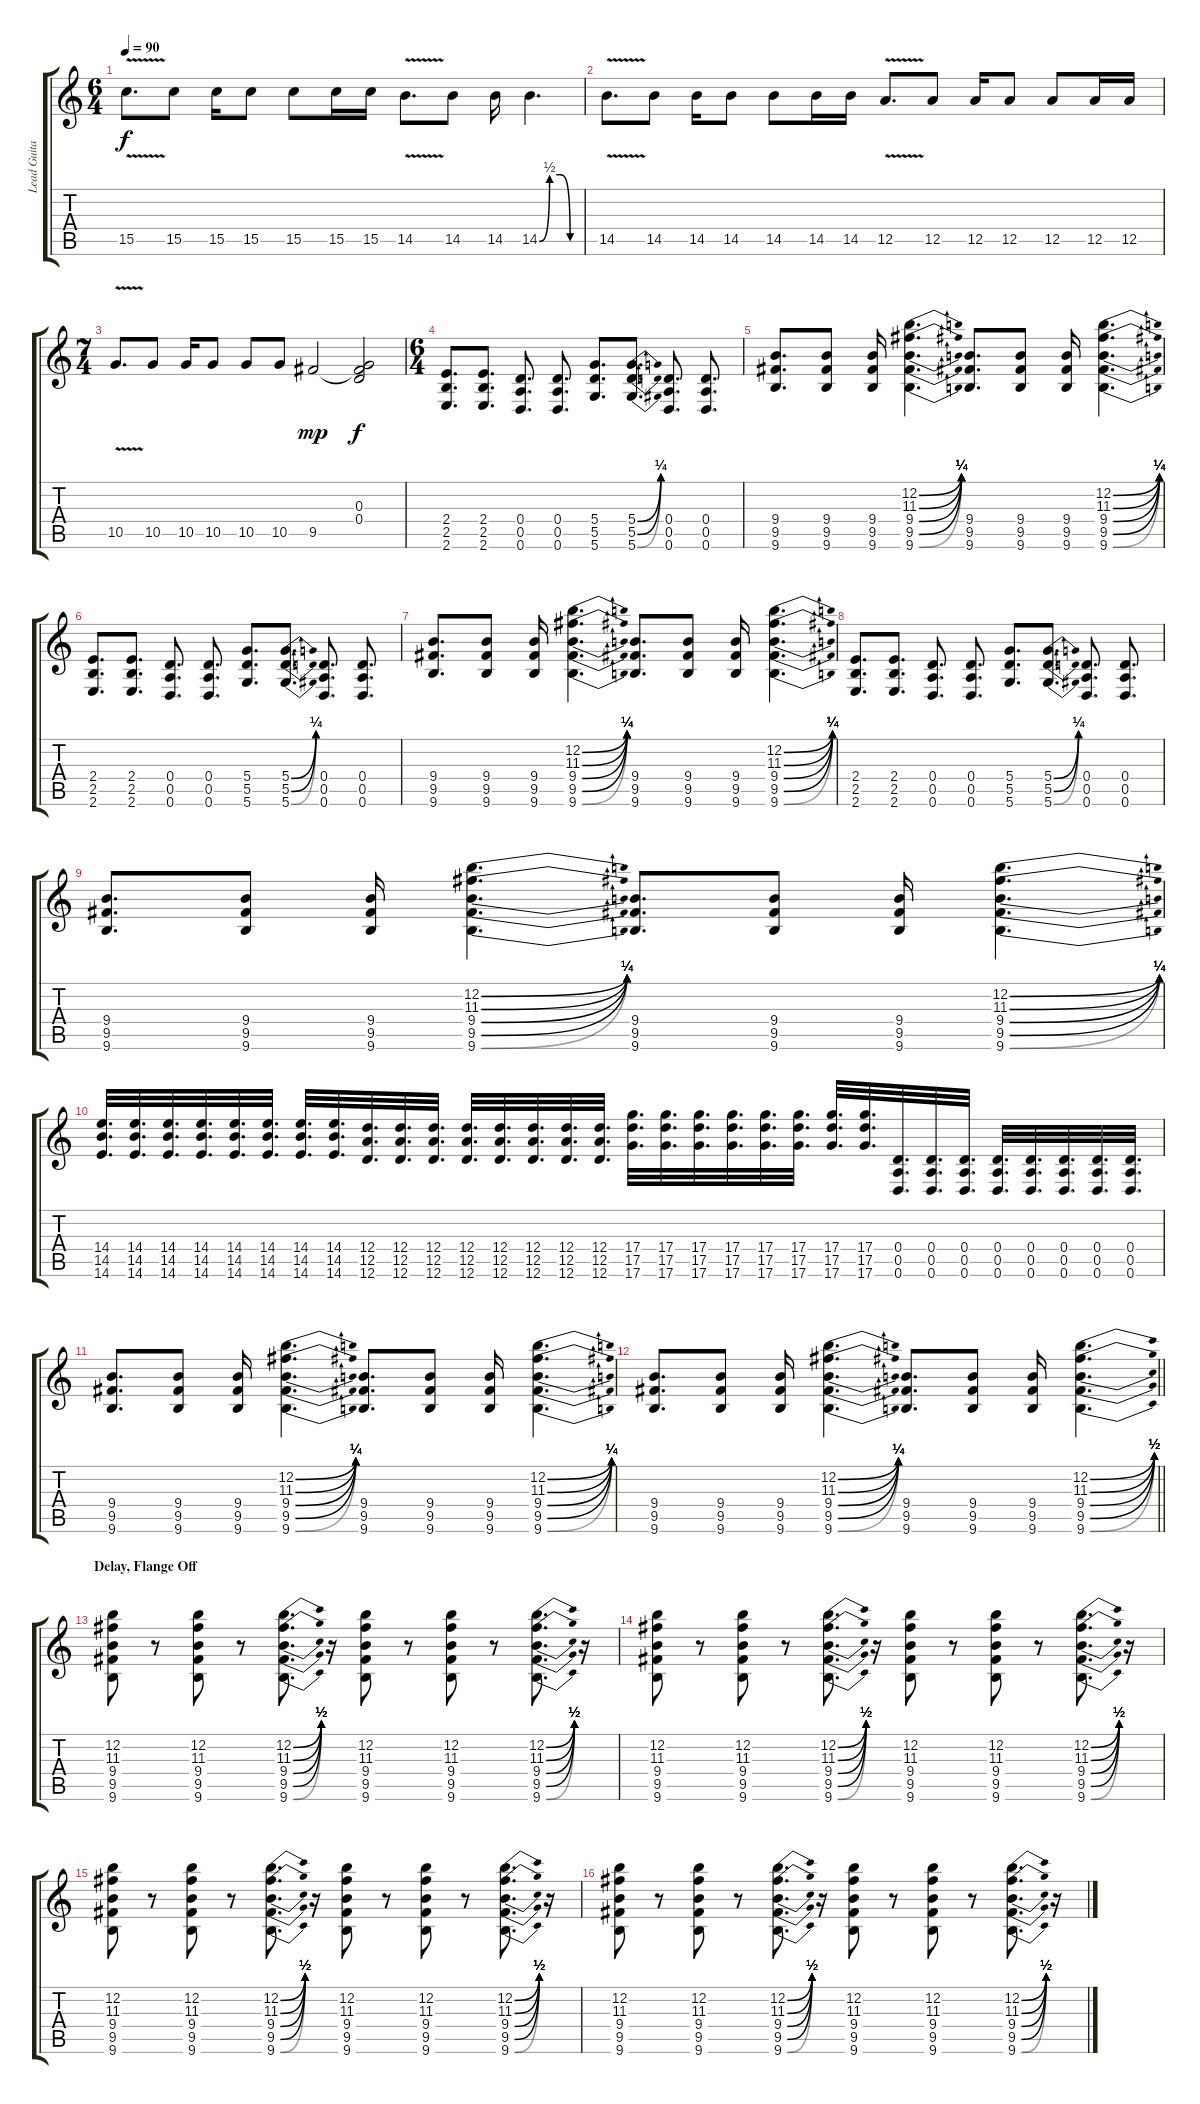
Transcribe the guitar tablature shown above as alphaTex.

\track ("Lead Guitar" "Lead Guita") {instrument distortionguitar}
\staff {score tabs}
\tuning (E4 B3 G3 D3 A2 D2) {hide}
\ts (6 4)
\tempo 90
\clef g2
\ks c
15.5{v}.8{d dy f} 15.5.8 15.5.16 15.5.8 15.5.8 15.5.16 15.5.16 14.5{v}.8{d} 14.5.8 14.5.16 14.5{be (custom 0 0 15 2 30 2 45 0 60 0)}.4{d} |
14.5{v}.8{d} 14.5.8 14.5.16 14.5.8 14.5.8 14.5.16 14.5.16 12.5{v}.8{d} 12.5.8 12.5.16 12.5.8 12.5.8 12.5.16 12.5.16 |
\ts (7 4)
10.5{v}.8{d} 10.5.8 10.5.16 10.5.8 10.5.8 10.5.8 9.5.2{dy mp volume 0} (0.3 0.4 9.5{t}).2{dy f} |
\ts (6 4)
(2.4 2.5 2.6).8{d volume 13} (2.4 2.5 2.6).8{d} (0.4 0.5 0.6).8{d} (0.4 0.5 0.6).8{d} (5.4 5.5 5.6).8{d} (5.4{be (bend 0 0 60 1)} 5.5{be (bend 0 0 60 1)} 5.6{be (bend 0 0 60 2)}).8{d} (0.4 0.5 0.6).8{d} (0.4 0.5 0.6).8{d} |
(9.4 9.5 9.6).8{d} (9.4 9.5 9.6).8 (9.4 9.5 9.6).16 (12.2{be (bend 0 0 60 1)} 11.3{be (bend 0 0 60 1)} 9.4{be (bend 0 0 60 1)} 9.5{be (bend 0 0 60 1)} 9.6{be (bend 0 0 60 1)}).4{d} (9.4 9.5 9.6).8{d} (9.4 9.5 9.6).8 (9.4 9.5 9.6).16 (12.2{be (bend 0 0 60 1)} 11.3{be (bend 0 0 60 1)} 9.4{be (bend 0 0 60 1)} 9.5{be (bend 0 0 60 1)} 9.6{be (bend 0 0 60 1)}).4{d} |
(2.4 2.5 2.6).8{d} (2.4 2.5 2.6).8{d} (0.4 0.5 0.6).8{d} (0.4 0.5 0.6).8{d} (5.4 5.5 5.6).8{d} (5.4{be (bend 0 0 60 1)} 5.5{be (bend 0 0 60 1)} 5.6{be (bend 0 0 60 2)}).8{d} (0.4 0.5 0.6).8{d} (0.4 0.5 0.6).8{d} |
(9.4 9.5 9.6).8{d} (9.4 9.5 9.6).8 (9.4 9.5 9.6).16 (12.2{be (bend 0 0 60 1)} 11.3{be (bend 0 0 60 1)} 9.4{be (bend 0 0 60 1)} 9.5{be (bend 0 0 60 1)} 9.6{be (bend 0 0 60 1)}).4{d} (9.4 9.5 9.6).8{d} (9.4 9.5 9.6).8 (9.4 9.5 9.6).16 (12.2{be (bend 0 0 60 1)} 11.3{be (bend 0 0 60 1)} 9.4{be (bend 0 0 60 1)} 9.5{be (bend 0 0 60 1)} 9.6{be (bend 0 0 60 1)}).4{d} |
(2.4 2.5 2.6).8{d} (2.4 2.5 2.6).8{d} (0.4 0.5 0.6).8{d} (0.4 0.5 0.6).8{d} (5.4 5.5 5.6).8{d} (5.4{be (bend 0 0 60 1)} 5.5{be (bend 0 0 60 1)} 5.6{be (bend 0 0 60 2)}).8{d} (0.4 0.5 0.6).8{d} (0.4 0.5 0.6).8{d} |
(9.4 9.5 9.6).8{d} (9.4 9.5 9.6).8 (9.4 9.5 9.6).16 (12.2{be (bend 0 0 60 1)} 11.3{be (bend 0 0 60 1)} 9.4{be (bend 0 0 60 1)} 9.5{be (bend 0 0 60 1)} 9.6{be (bend 0 0 60 1)}).4{d} (9.4 9.5 9.6).8{d} (9.4 9.5 9.6).8 (9.4 9.5 9.6).16 (12.2{be (bend 0 0 60 1)} 11.3{be (bend 0 0 60 1)} 9.4{be (bend 0 0 60 1)} 9.5{be (bend 0 0 60 1)} 9.6{be (bend 0 0 60 1)}).4{d} |
(14.4 14.5 14.6).32{d} (14.4 14.5 14.6).32{d} (14.4 14.5 14.6).32{d} (14.4 14.5 14.6).32{d} (14.4 14.5 14.6).32{d} (14.4 14.5 14.6).32{d} (14.4 14.5 14.6).32{d} (14.4 14.5 14.6).32{d} (12.4 12.5 12.6).32{d} (12.4 12.5 12.6).32{d} (12.4 12.5 12.6).32{d} (12.4 12.5 12.6).32{d} (12.4 12.5 12.6).32{d} (12.4 12.5 12.6).32{d} (12.4 12.5 12.6).32{d} (12.4 12.5 12.6).32{d} (17.4 17.5 17.6).32{d} (17.4 17.5 17.6).32{d} (17.4 17.5 17.6).32{d} (17.4 17.5 17.6).32{d} (17.4 17.5 17.6).32{d} (17.4 17.5 17.6).32{d} (17.4 17.5 17.6).32{d} (17.4 17.5 17.6).32{d} (0.4 0.5 0.6).32{d} (0.4 0.5 0.6).32{d} (0.4 0.5 0.6).32{d} (0.4 0.5 0.6).32{d} (0.4 0.5 0.6).32{d} (0.4 0.5 0.6).32{d} (0.4 0.5 0.6).32{d} (0.4 0.5 0.6).32{d} |
(9.4 9.5 9.6).8{d} (9.4 9.5 9.6).8 (9.4 9.5 9.6).16 (12.2{be (bend 0 0 60 1)} 11.3{be (bend 0 0 60 1)} 9.4{be (bend 0 0 60 1)} 9.5{be (bend 0 0 60 1)} 9.6{be (bend 0 0 60 1)}).4{d} (9.4 9.5 9.6).8{d} (9.4 9.5 9.6).8 (9.4 9.5 9.6).16 (12.2{be (bend 0 0 60 1)} 11.3{be (bend 0 0 60 1)} 9.4{be (bend 0 0 60 1)} 9.5{be (bend 0 0 60 1)} 9.6{be (bend 0 0 60 1)}).4{d} |
\barLineRight lightlight
(9.4 9.5 9.6).8{d} (9.4 9.5 9.6).8 (9.4 9.5 9.6).16 (12.2{be (bend 0 0 60 1)} 11.3{be (bend 0 0 60 1)} 9.4{be (bend 0 0 60 1)} 9.5{be (bend 0 0 60 1)} 9.6{be (bend 0 0 60 1)}).4{d} (9.4 9.5 9.6).8{d} (9.4 9.5 9.6).8 (9.4 9.5 9.6).16 (12.2{be (bend 0 0 60 2)} 11.3{be (bend 0 0 60 2)} 9.4{be (bend 0 0 60 2)} 9.5{be (bend 0 0 60 2)} 9.6{be (bend 0 0 60 2)}).4{d} |
\section ("" "Delay, Flange Off")
(12.2 11.3 9.4 9.5 9.6).8 r.8 (12.2 11.3 9.4 9.5 9.6).8 r.8 (12.2{be (bend 0 0 60 2)} 11.3{be (bend 0 0 60 2)} 9.4{be (bend 0 0 60 2)} 9.5{be (bend 0 0 60 2)} 9.6{be (bend 0 0 60 2)}).8{d} r.16 (12.2 11.3 9.4 9.5 9.6).8 r.8 (12.2 11.3 9.4 9.5 9.6).8 r.8 (12.2{be (bend 0 0 60 2)} 11.3{be (bend 0 0 60 2)} 9.4{be (bend 0 0 60 2)} 9.5{be (bend 0 0 60 2)} 9.6{be (bend 0 0 60 2)}).8{d} r.16 |
(12.2 11.3 9.4 9.5 9.6).8 r.8 (12.2 11.3 9.4 9.5 9.6).8 r.8 (12.2{be (bend 0 0 60 2)} 11.3{be (bend 0 0 60 2)} 9.4{be (bend 0 0 60 2)} 9.5{be (bend 0 0 60 2)} 9.6{be (bend 0 0 60 2)}).8{d} r.16 (12.2 11.3 9.4 9.5 9.6).8 r.8 (12.2 11.3 9.4 9.5 9.6).8 r.8 (12.2{be (bend 0 0 60 2)} 11.3{be (bend 0 0 60 2)} 9.4{be (bend 0 0 60 2)} 9.5{be (bend 0 0 60 2)} 9.6{be (bend 0 0 60 2)}).8{d} r.16 |
(12.2 11.3 9.4 9.5 9.6).8 r.8 (12.2 11.3 9.4 9.5 9.6).8 r.8 (12.2{be (bend 0 0 60 2)} 11.3{be (bend 0 0 60 2)} 9.4{be (bend 0 0 60 2)} 9.5{be (bend 0 0 60 2)} 9.6{be (bend 0 0 60 2)}).8{d} r.16 (12.2 11.3 9.4 9.5 9.6).8 r.8 (12.2 11.3 9.4 9.5 9.6).8 r.8 (12.2{be (bend 0 0 60 2)} 11.3{be (bend 0 0 60 2)} 9.4{be (bend 0 0 60 2)} 9.5{be (bend 0 0 60 2)} 9.6{be (bend 0 0 60 2)}).8{d} r.16 |
(12.2 11.3 9.4 9.5 9.6).8 r.8 (12.2 11.3 9.4 9.5 9.6).8 r.8 (12.2{be (bend 0 0 60 2)} 11.3{be (bend 0 0 60 2)} 9.4{be (bend 0 0 60 2)} 9.5{be (bend 0 0 60 2)} 9.6{be (bend 0 0 60 2)}).8{d} r.16 (12.2 11.3 9.4 9.5 9.6).8 r.8 (12.2 11.3 9.4 9.5 9.6).8 r.8 (12.2{be (bend 0 0 60 2)} 11.3{be (bend 0 0 60 2)} 9.4{be (bend 0 0 60 2)} 9.5{be (bend 0 0 60 2)} 9.6{be (bend 0 0 60 2)}).8{d} r.16
